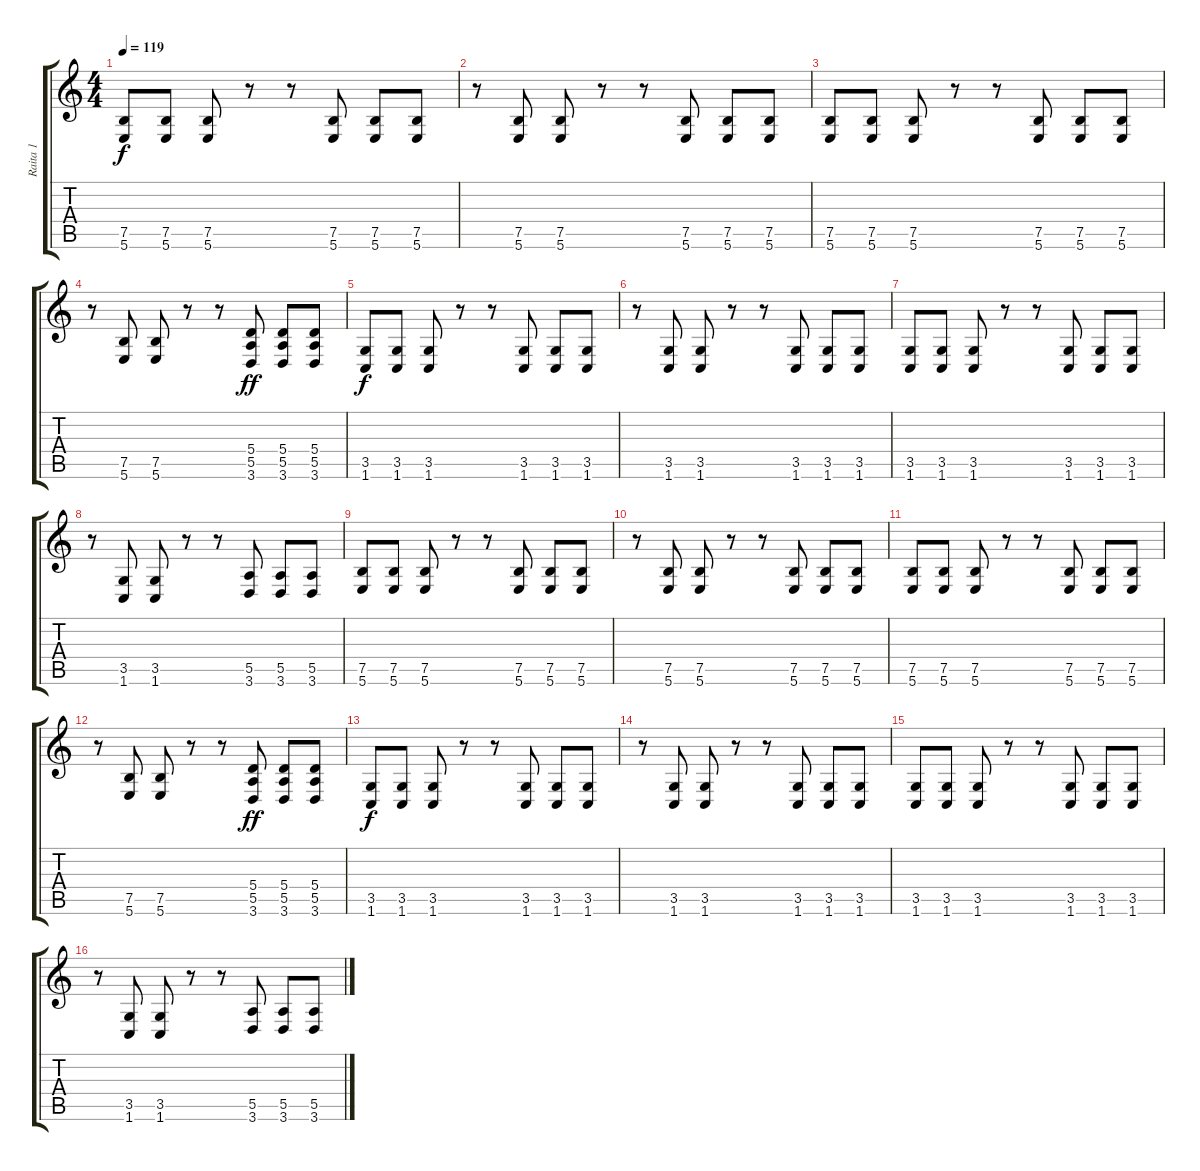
\track ("Raita 1" "Raita 1") {instrument distortionguitar}
\staff {score tabs}
\tuning (B3 G3 D3 A2 E2 B1) {hide}
\ts (4 4)
\tempo 119
\clef g2
\ks c
(7.5 5.6).8{dy f} (7.5 5.6).8 (7.5 5.6).8 r.8 r.8 (7.5 5.6).8 (7.5 5.6).8 (7.5 5.6).8 |
r.8 (7.5 5.6).8 (7.5 5.6).8 r.8 r.8 (7.5 5.6).8 (7.5 5.6).8 (7.5 5.6).8 |
(7.5 5.6).8 (7.5 5.6).8 (7.5 5.6).8 r.8 r.8 (7.5 5.6).8 (7.5 5.6).8 (7.5 5.6).8 |
r.8 (7.5 5.6).8 (7.5 5.6).8 r.8 r.8 (5.4 5.5 3.6).8{dy ff} (5.4 5.5 3.6).8 (5.4 5.5 3.6).8 |
(3.5 1.6).8{dy f} (3.5 1.6).8 (3.5 1.6).8 r.8 r.8 (3.5 1.6).8 (3.5 1.6).8 (3.5 1.6).8 |
r.8 (3.5 1.6).8 (3.5 1.6).8 r.8 r.8 (3.5 1.6).8 (3.5 1.6).8 (3.5 1.6).8 |
(3.5 1.6).8 (3.5 1.6).8 (3.5 1.6).8 r.8 r.8 (3.5 1.6).8 (3.5 1.6).8 (3.5 1.6).8 |
r.8 (3.5 1.6).8 (3.5 1.6).8 r.8 r.8 (5.5 3.6).8 (5.5 3.6).8 (5.5 3.6).8 |
(7.5 5.6).8 (7.5 5.6).8 (7.5 5.6).8 r.8 r.8 (7.5 5.6).8 (7.5 5.6).8 (7.5 5.6).8 |
r.8 (7.5 5.6).8 (7.5 5.6).8 r.8 r.8 (7.5 5.6).8 (7.5 5.6).8 (7.5 5.6).8 |
(7.5 5.6).8 (7.5 5.6).8 (7.5 5.6).8 r.8 r.8 (7.5 5.6).8 (7.5 5.6).8 (7.5 5.6).8 |
r.8 (7.5 5.6).8 (7.5 5.6).8 r.8 r.8 (5.4 5.5 3.6).8{dy ff} (5.4 5.5 3.6).8 (5.4 5.5 3.6).8 |
(3.5 1.6).8{dy f} (3.5 1.6).8 (3.5 1.6).8 r.8 r.8 (3.5 1.6).8 (3.5 1.6).8 (3.5 1.6).8 |
r.8 (3.5 1.6).8 (3.5 1.6).8 r.8 r.8 (3.5 1.6).8 (3.5 1.6).8 (3.5 1.6).8 |
(3.5 1.6).8 (3.5 1.6).8 (3.5 1.6).8 r.8 r.8 (3.5 1.6).8 (3.5 1.6).8 (3.5 1.6).8 |
r.8 (3.5 1.6).8 (3.5 1.6).8 r.8 r.8 (5.5 3.6).8 (5.5 3.6).8 (5.5 3.6).8
